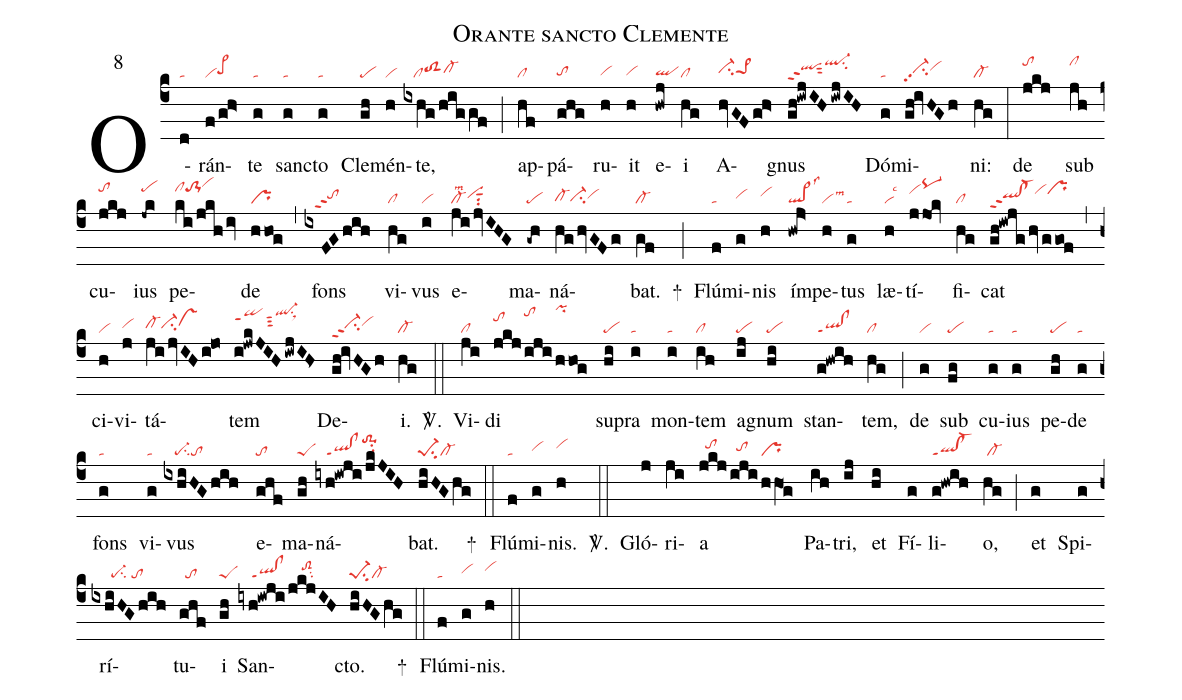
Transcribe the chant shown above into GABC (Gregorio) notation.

name: Orante sancto Clemente;
mode: 8;
nabc-lines: 1;
%%
(c4)
O(d|ta)rán(f/gh>|vipe>hh)te(g|ta) san(g|ta)cto(g|ta) Cle(gh|pe)mén(h|vi)te,(ixhg/hig/gf|///cltoS2hhcl-hh) (;)
ap(hf|cl)pá(ghg|tohg)ru(h|vihg)it(h|vihg) e(hwj|qlhg)i(hg|cl) A(hvGFgh>|ci-hhpe>1hh)gnus(gh!iwjIH/iwjIH|qlhippt2sut2ql-hksu2) Dó(g|ta)mi(gh!ivHGh|vi-hhpp2su2vihi)ni:(hg|cl-) (:)
de(jkj|tohk) sub(jh|clhk) cu(jkj|tohk)ius(-jk|pehk) pe(ki/jkh/iv|clhkto-1hkvihm)de(hhog|pr) (,)
fons(ixFGhih|///tohhppt2) vi(hg|cl)vus(i|vi) e(ji/jvIHG|cl-lsm2vihhsut1su2)ma(-gh|pe)ná(hg/hvGFg|cl-hgci-hgvihh)bat.(gf|cl-) +(;)
Flú(f|ta)mi(g|vihh)nis(h|vihi) ím(hwj>|ql>lss3)pe(h|vilsm3)tus(g|ta) læ(h|vilsc3)tí(jjOk|vihjpq-hl)fi(hg|cl)cat(gh!iwjg/hvggof|qlhh!cl-hhppt2vihjprhj) (,)
ci(h|vi)vi(j|vihh)tá(ji/jvIH/i!jo|cl-hhci-hhvshi)tem(i!jwkJIHiwjIH>|qihkppt1sut3ql-hmsu1sux1) De(gh!ivHGh|vi-hhppt2su2vihi)i.(hg|cl-) <sp>V/</sp>.(::)
Vi(ji|cl)di(jkj/|tohk|iji/|tohm|hhog|pihp) su(hi|pe)pra(i|ta) mon(i|ta)tem(ih|cl) a(ij|pe)gnum(hi|pe) stan(g!hwih|ql!clppt1)tem,(hg|cl) (;)
de(g|vi) sub(fg|pe) cu(g|ta)ius(g|ta) pe(gh|pe)de(g|ta) fons(g|ta) vi(g|ta)vus(ixhiHGhih|///pe-su2to) e(ghf|to)ma(gh|peS)ná(iyh!iwji/jkJIH|///ql!clppt1to-1hksu2)bat.(hiHGhg|pe-1su2cl-) +(::)
Flú(f|ta)mi(g|vihh)nis.(h|vihi) <sp>V/</sp>.(::)
Gló(j)ri(ji)a(jkj|//tohi|/iji|//tohh|/hhO1g|pr) Pa(ih)tri,(ij) et(hi) Fí(g)li(g!hwih|ql!cl-ppt1)o,(hg|/cl-) (;)
et(g) Spi(g)rí(ixhiHGhih|//////pe-su2/to)tu(ghf|//to)i(gh|peS) San(iyh!iwji|////ql!clppt1|/jkjIH|////toS2hisu2)cto.(hiHGhg|pe-1su2cl-) +(::)
Flú(f|ta)mi(g|vihh)nis.(h|vihi) (::)
